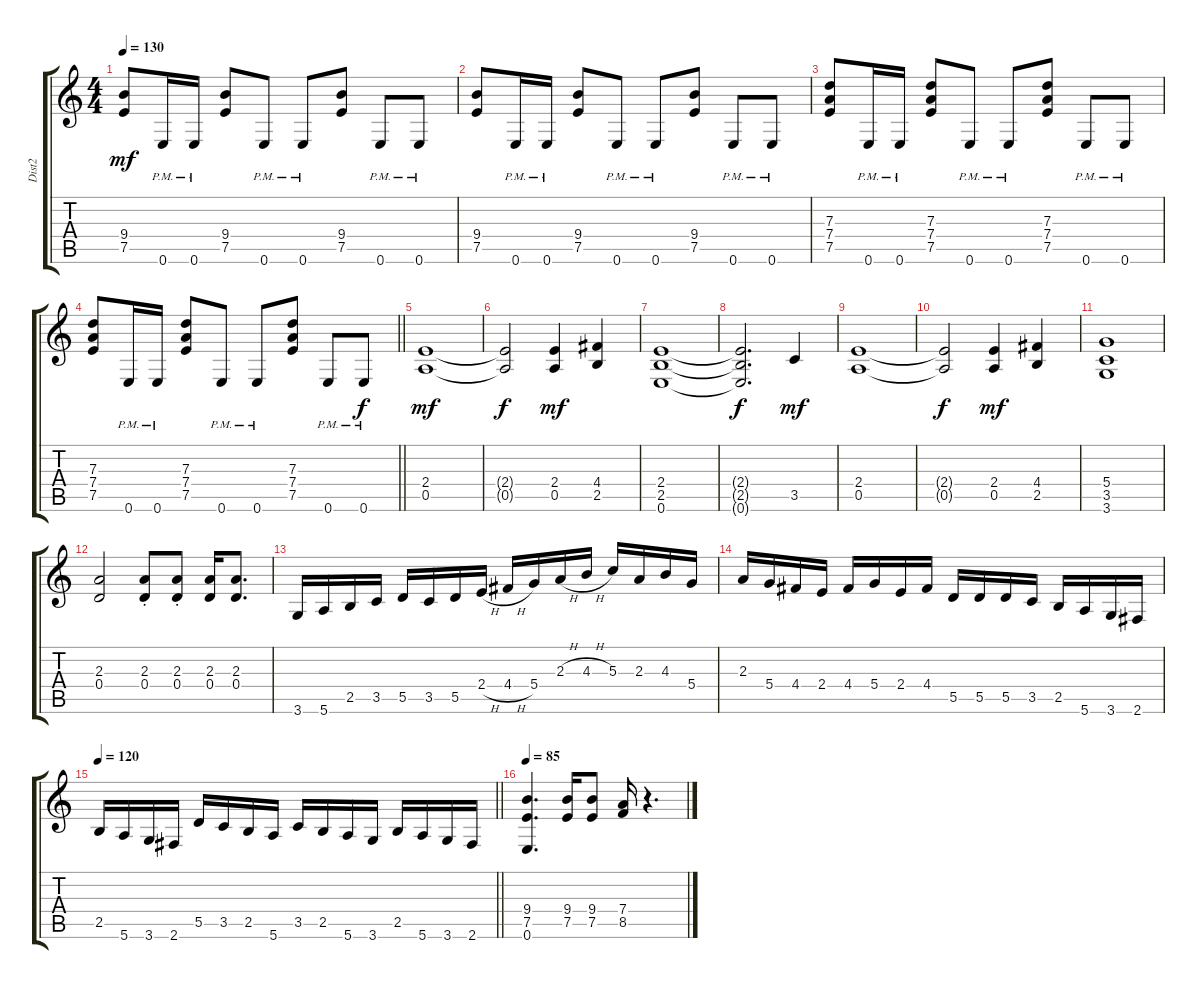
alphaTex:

\track ("Dist2" "Dist2") {instrument distortionguitar}
\staff {score tabs}
\tuning (E4 B3 G3 D3 A2 E2) {hide}
\ts (4 4)
\tempo 130
\clef g2
\ks c
(9.4 7.5).8{dy mf} 0.6{pm}.16 0.6{pm}.16 (9.4 7.5).8 0.6{pm}.8 0.6{pm}.8 (9.4 7.5).8 0.6{pm}.8 0.6{pm}.8 |
(9.4 7.5).8 0.6{pm}.16 0.6{pm}.16 (9.4 7.5).8 0.6{pm}.8 0.6{pm}.8 (9.4 7.5).8 0.6{pm}.8 0.6{pm}.8 |
(7.3 7.4 7.5).8 0.6{pm}.16 0.6{pm}.16 (7.3 7.4 7.5).8 0.6{pm}.8 0.6{pm}.8 (7.3 7.4 7.5).8 0.6{pm}.8 0.6{pm}.8 |
\barLineRight lightlight
(7.3 7.4 7.5).8 0.6{pm}.16 0.6{pm}.16 (7.3 7.4 7.5).8 0.6{pm}.8 0.6{pm}.8 (7.3 7.4 7.5).8 0.6{pm}.8 0.6{pm}.8{dy f} |
\section ("" "")
(2.4 0.5).1{dy mf} |
(2.4{t} 0.5{t}).2{dy f} (2.4 0.5).4{dy mf} (4.4 2.5).4 |
(2.4 2.5 0.6).1 |
(2.4{t} 2.5{t} 0.6{t}).2{d dy f} 3.5.4{dy mf} |
(2.4 0.5).1 |
(2.4{t} 0.5{t}).2{dy f} (2.4 0.5).4{dy mf} (4.4 2.5).4 |
(5.4 3.5 3.6).1 |
(2.3 0.4).2 (2.3{st} 0.4{st}).8 (2.3{st} 0.4{st}).8 (2.3 0.4).16 (2.3 0.4).8{d} |
3.6.16 5.6.16 2.5.16 3.5.16 5.5.16 3.5.16 5.5.16 2.4{h}.16 4.4{h}.16 5.4.16 2.3{h}.16 4.3{h}.16 5.3.16 2.3.16 4.3.16 5.4.16 |
2.3.16 5.4.16 4.4.16 2.4.16 4.4.16 5.4.16 2.4.16 4.4.16 5.5.16 5.5.16 5.5.16 3.5.16 2.5.16 5.6.16 3.6.16 2.6.16 |
\tempo 120
\barLineRight lightlight
2.5.16 5.6.16 3.6.16 2.6.16 5.5.16 3.5.16 2.5.16 5.6.16 3.5.16 2.5.16 5.6.16 3.6.16 2.5.16 5.6.16 3.6.16 2.6.16 |
\section ("" "")
\tempo 85
(9.4 7.5 0.6).4{d} (9.4 7.5).16 (9.4 7.5).8 (7.4 8.5).16 r.4{d}
